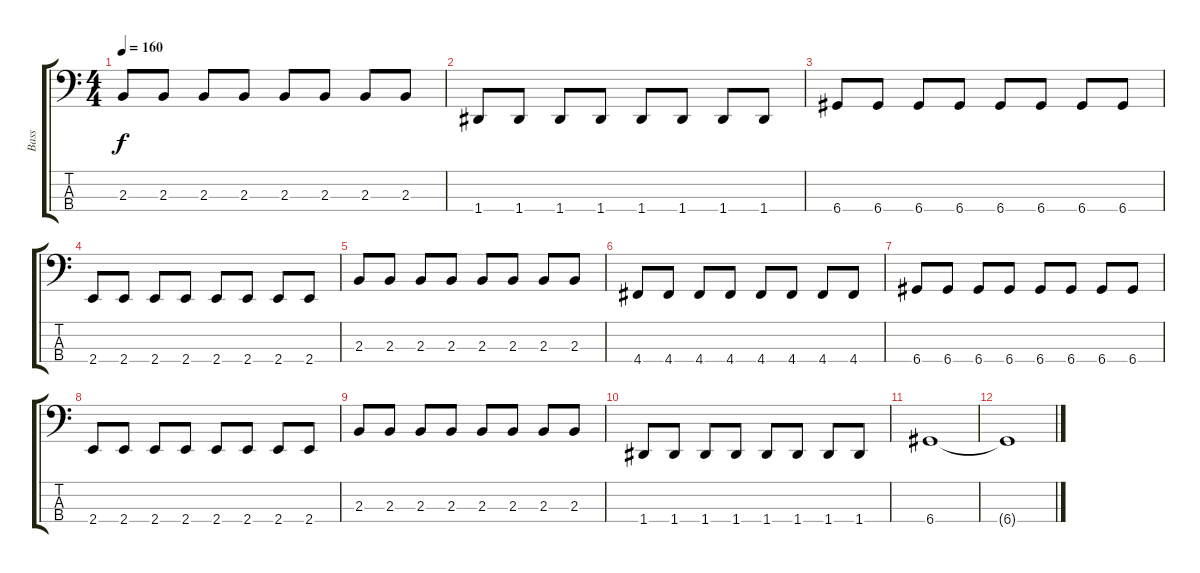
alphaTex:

\track ("Bass" "Bass") {instrument electricbassfinger}
\staff {score tabs}
\tuning (G2 D2 A1 D1) {hide}
\ts (4 4)
\tempo 160
\clef f4
\ks c
2.3.8{dy f} 2.3.8 2.3.8 2.3.8 2.3.8 2.3.8 2.3.8 2.3.8 |
1.4.8 1.4.8 1.4.8 1.4.8 1.4.8 1.4.8 1.4.8 1.4.8 |
6.4.8 6.4.8 6.4.8 6.4.8 6.4.8 6.4.8 6.4.8 6.4.8 |
2.4.8 2.4.8 2.4.8 2.4.8 2.4.8 2.4.8 2.4.8 2.4.8 |
2.3.8 2.3.8 2.3.8 2.3.8 2.3.8 2.3.8 2.3.8 2.3.8 |
4.4.8 4.4.8 4.4.8 4.4.8 4.4.8 4.4.8 4.4.8 4.4.8 |
6.4.8 6.4.8 6.4.8 6.4.8 6.4.8 6.4.8 6.4.8 6.4.8 |
2.4.8 2.4.8 2.4.8 2.4.8 2.4.8 2.4.8 2.4.8 2.4.8 |
2.3.8 2.3.8 2.3.8 2.3.8 2.3.8 2.3.8 2.3.8 2.3.8 |
1.4.8 1.4.8 1.4.8 1.4.8 1.4.8 1.4.8 1.4.8 1.4.8 |
6.4.1 |
6.4{t}.1
